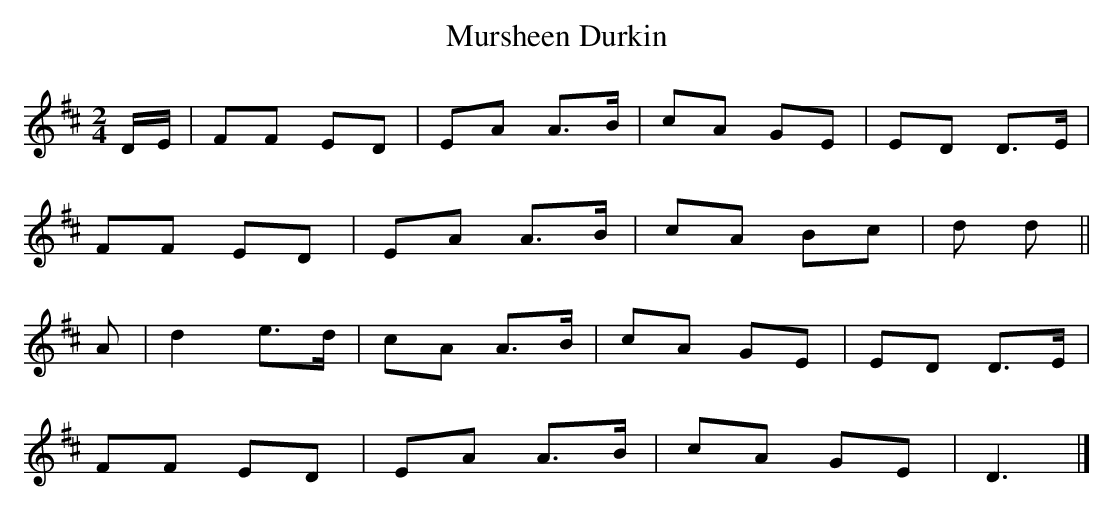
X:1
T:Mursheen Durkin
M:2/4
L:1/8
K:D
D/E/ | FF ED  | EA A>B | cA GE | ED D>E |
       FF ED  | EA A>B | cA Bc | 2d d  ||
A    | d2 e>d | cA A>B | cA GE | ED D>E |
       FF ED  | EA A>B | cA GE | D3    |]
